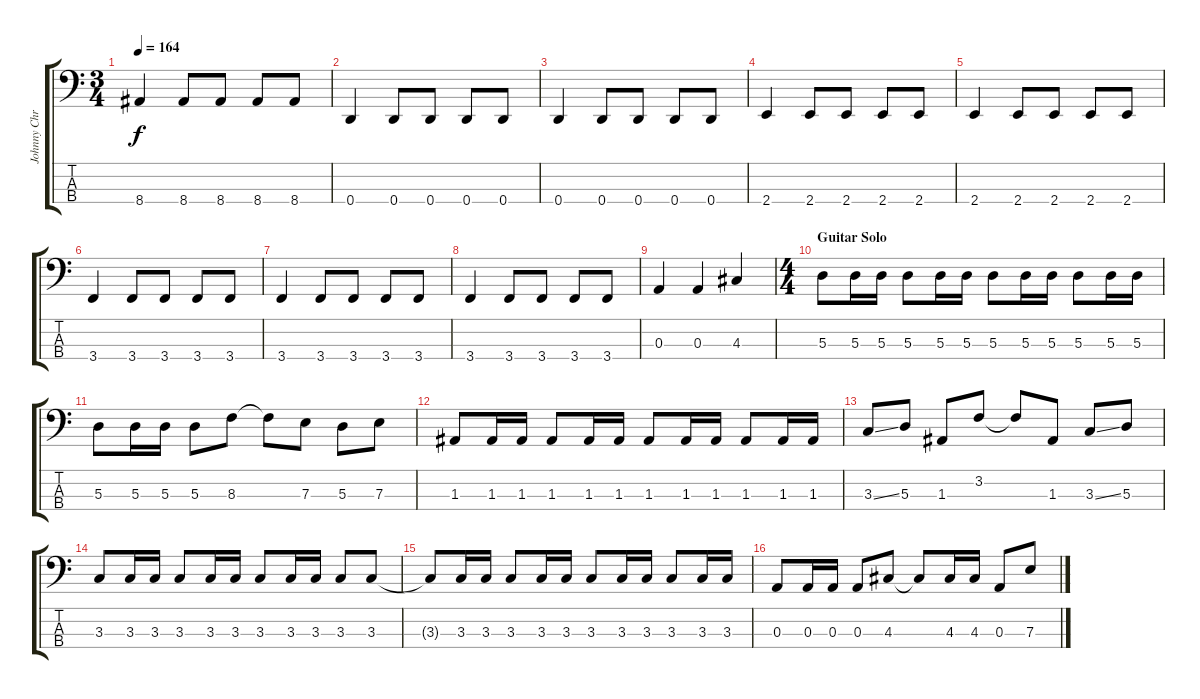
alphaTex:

\track ("Johnny Christ (Bass)" "Johnny Chr") {instrument electricbasspick}
\staff {score tabs}
\tuning (G2 D2 A1 D1) {hide}
\ts (3 4)
\tempo 164
\clef f4
\ks c
8.4.4{dy f} 8.4.8 8.4.8 8.4.8 8.4.8 |
0.4.4 0.4.8 0.4.8 0.4.8 0.4.8 |
0.4.4 0.4.8 0.4.8 0.4.8 0.4.8 |
2.4.4 2.4.8 2.4.8 2.4.8 2.4.8 |
2.4.4 2.4.8 2.4.8 2.4.8 2.4.8 |
3.4.4 3.4.8 3.4.8 3.4.8 3.4.8 |
3.4.4 3.4.8 3.4.8 3.4.8 3.4.8 |
3.4.4 3.4.8 3.4.8 3.4.8 3.4.8 |
0.3.4 0.3.4 4.3.4 |
\ts (4 4)
\section ("" "Guitar Solo")
5.3.8 5.3.16 5.3.16 5.3.8 5.3.16 5.3.16 5.3.8 5.3.16 5.3.16 5.3.8 5.3.16 5.3.16 |
5.3.8 5.3.16 5.3.16 5.3.8 8.3.8 8.3{t}.8 7.3.8 5.3.8 7.3.8 |
1.3.8 1.3.16 1.3.16 1.3.8 1.3.16 1.3.16 1.3.8 1.3.16 1.3.16 1.3.8 1.3.16 1.3.16 |
3.3{ss}.8 5.3.8 1.3.8 3.2.8 3.2{t}.8 1.3.8 3.3{ss}.8 5.3.8 |
3.3.8 3.3.16 3.3.16 3.3.8 3.3.16 3.3.16 3.3.8 3.3.16 3.3.16 3.3.8 3.3.8 |
3.3{t}.8 3.3.16 3.3.16 3.3.8 3.3.16 3.3.16 3.3.8 3.3.16 3.3.16 3.3.8 3.3.16 3.3.16 |
0.3.8 0.3.16 0.3.16 0.3.8 4.3.8 4.3{t}.8 4.3.16 4.3.16 0.3.8 7.3.8
